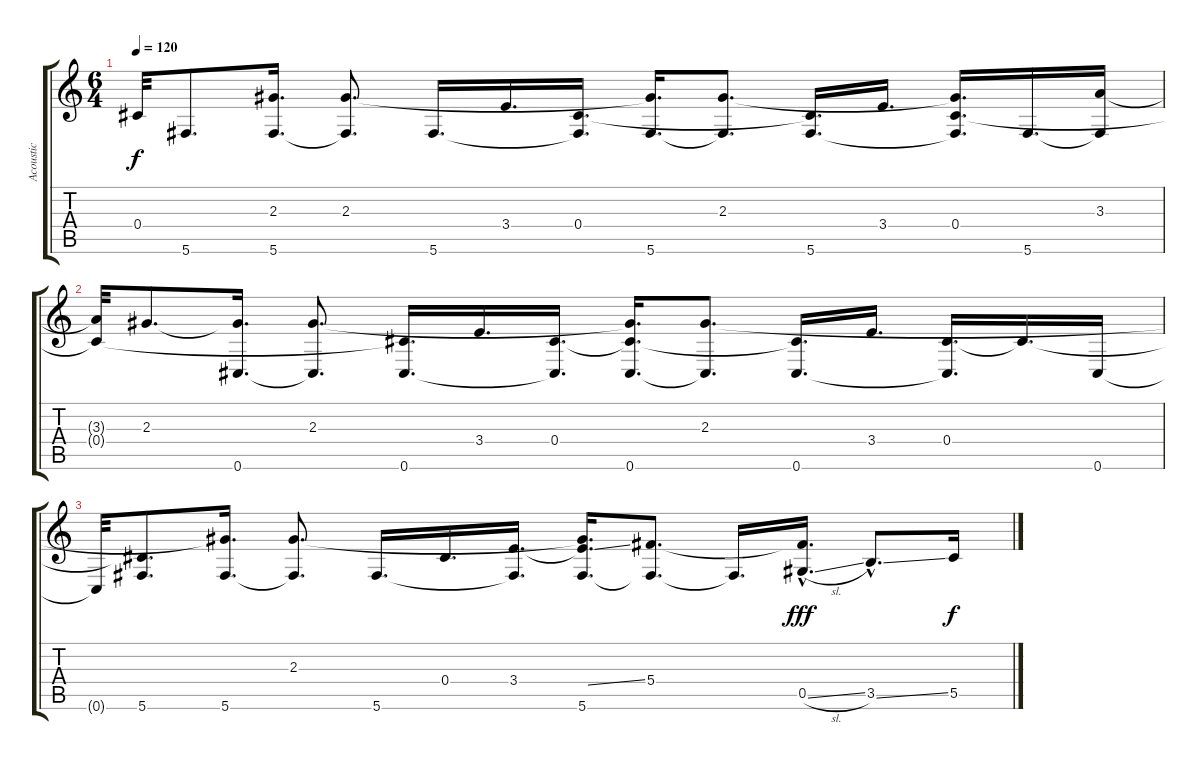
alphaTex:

\track ("Acoustic" "Acoustic") {instrument acousticguitarsteel}
\staff {score tabs}
\tuning (Eb4 Bb3 Gb3 Db3 Ab2 Db2) {hide}
\ts (6 4)
\tempo 120
\clef g2
\ks c
0.4{t}.32{dy f} 5.6.8{d} (2.3{t} 5.6).16{d} (2.3 5.6{t}).8{d} 5.6.16{d} 3.4.16{d} (0.4 5.6{t}).16{d} (2.3{t} 5.6).16{d} (2.3 5.6{t}).8{d} (0.4{t} 5.6).16{d} 3.4.16{d} (2.3{t} 0.4 5.6{t}).16{d} 5.6.16{d} (3.3 5.6{t}).16 |
(3.3{t} 0.4{t}).32 2.3.8{d} (2.3{t} 0.6).16{d} (2.3 0.6{t}).8{d} (0.4{t} 0.6).16{d} 3.4.16{d} (0.4 0.6{t}).16{d} (2.3{t} 0.4{t} 0.6).16{d} (2.3 0.6{t}).8{d} (0.4{t} 0.6).16{d} 3.4.16{d} (0.4 0.6{t}).16{d} 0.4{t}.16{d} 0.6.16 |
0.6{t}.32 (0.4{t} 5.6).8{d} (2.3{t} 5.6).16{d} (2.3 5.6{t}).8{d} 5.6.16{d} 0.4.16{d} (3.4 5.6{t}).16{d} (2.3{t} 3.4{ss t} 5.6).16{d} (5.4 5.6{t}).8{d} 5.6{t}.16{d} (5.4{t} 0.5{sl hac}).16{d dy fff} 3.5{ss hac}.8{d} 5.5.16{dy f}
